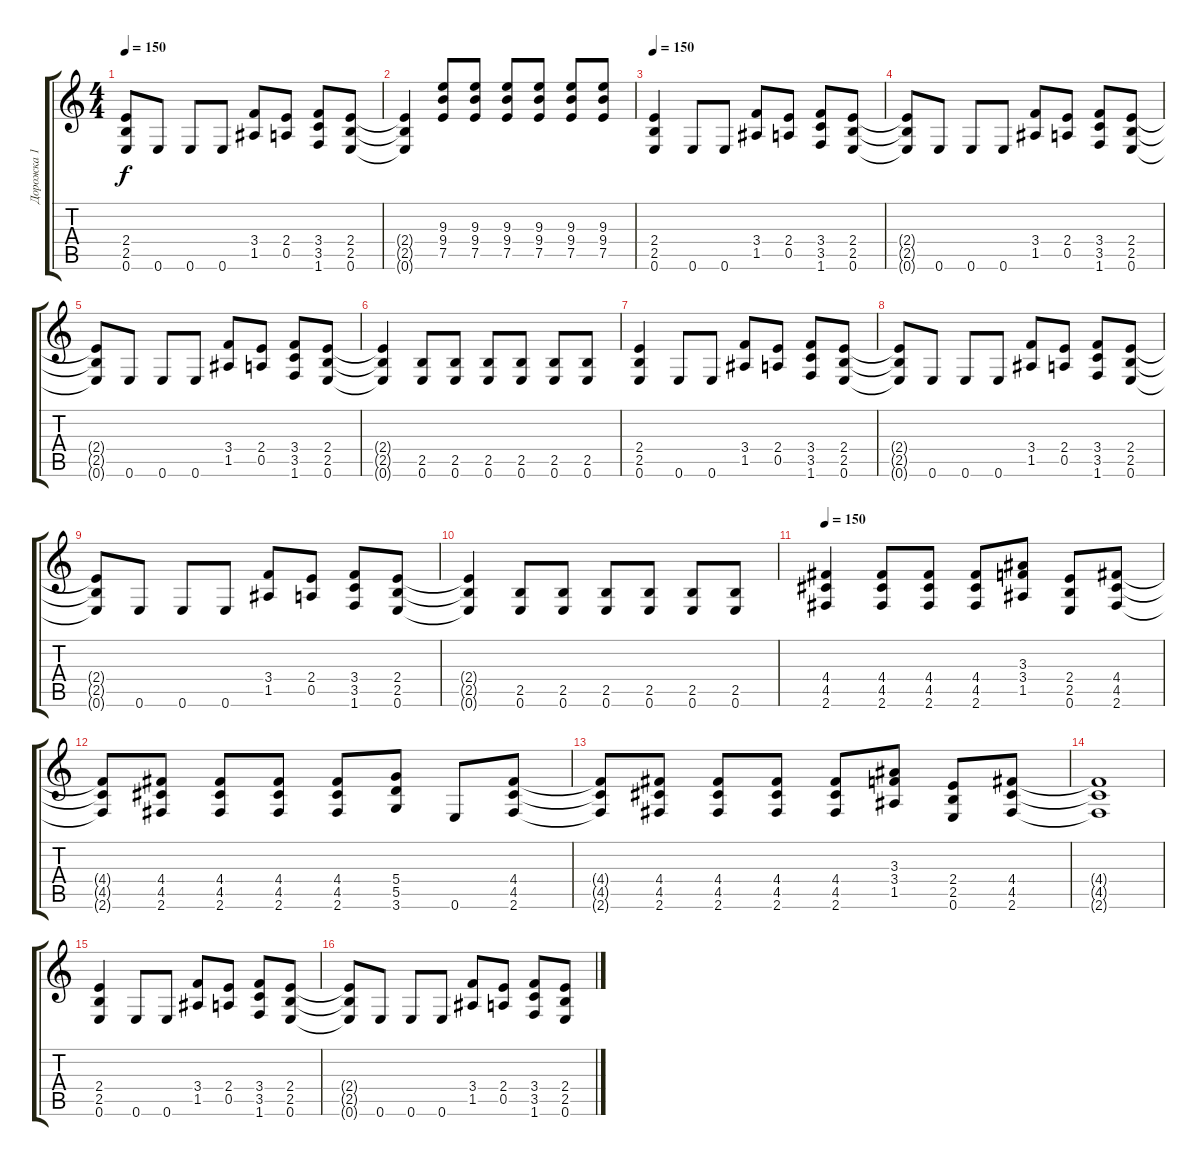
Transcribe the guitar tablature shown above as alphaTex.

\track ("Дорожка 1" "Дорожка 1") {instrument distortionguitar}
\staff {score tabs}
\tuning (E4 B3 G3 D3 A2 E2) {hide}
\ts (4 4)
\tempo 150
\clef g2
\ks c
(2.4{t} 2.5{t} 0.6{t}).8{dy f} 0.6.8 0.6.8 0.6.8 (3.4 1.5).8 (2.4 0.5).8 (3.4 3.5 1.6).8 (2.4 2.5 0.6).8 |
(2.4{t} 2.5{t} 0.6{t}).4 (9.3 9.4 7.5).8 (9.3 9.4 7.5).8 (9.3 9.4 7.5).8 (9.3 9.4 7.5).8 (9.3 9.4 7.5).8 (9.3 9.4 7.5).8 |
\tempo 150
(2.4 2.5 0.6).4 0.6.8 0.6.8 (3.4 1.5).8 (2.4 0.5).8 (3.4 3.5 1.6).8 (2.4 2.5 0.6).8 |
(2.4{t} 2.5{t} 0.6{t}).8 0.6.8 0.6.8 0.6.8 (3.4 1.5).8 (2.4 0.5).8 (3.4 3.5 1.6).8 (2.4 2.5 0.6).8 |
(2.4{t} 2.5{t} 0.6{t}).8 0.6.8 0.6.8 0.6.8 (3.4 1.5).8 (2.4 0.5).8 (3.4 3.5 1.6).8 (2.4 2.5 0.6).8 |
(2.4{t} 2.5{t} 0.6{t}).4 (2.5 0.6).8 (2.5 0.6).8 (2.5 0.6).8 (2.5 0.6).8 (2.5 0.6).8 (2.5 0.6).8 |
(2.4 2.5 0.6).4 0.6.8 0.6.8 (3.4 1.5).8 (2.4 0.5).8 (3.4 3.5 1.6).8 (2.4 2.5 0.6).8 |
(2.4{t} 2.5{t} 0.6{t}).8 0.6.8 0.6.8 0.6.8 (3.4 1.5).8 (2.4 0.5).8 (3.4 3.5 1.6).8 (2.4 2.5 0.6).8 |
(2.4{t} 2.5{t} 0.6{t}).8 0.6.8 0.6.8 0.6.8 (3.4 1.5).8 (2.4 0.5).8 (3.4 3.5 1.6).8 (2.4 2.5 0.6).8 |
(2.4{t} 2.5{t} 0.6{t}).4 (2.5 0.6).8 (2.5 0.6).8 (2.5 0.6).8 (2.5 0.6).8 (2.5 0.6).8 (2.5 0.6).8 |
\tempo 150
(4.4 4.5 2.6).4 (4.4 4.5 2.6).8 (4.4 4.5 2.6).8 (4.4 4.5 2.6).8 (3.3 3.4 1.5).8 (2.4 2.5 0.6).8 (4.4 4.5 2.6).8 |
(4.4{t} 4.5{t} 2.6{t}).8 (4.4 4.5 2.6).8 (4.4 4.5 2.6).8 (4.4 4.5 2.6).8 (4.4 4.5 2.6).8 (5.4 5.5 3.6).8 0.6.8 (4.4 4.5 2.6).8 |
(4.4{t} 4.5{t} 2.6{t}).8 (4.4 4.5 2.6).8 (4.4 4.5 2.6).8 (4.4 4.5 2.6).8 (4.4 4.5 2.6).8 (3.3 3.4 1.5).8 (2.4 2.5 0.6).8 (4.4 4.5 2.6).8 |
(4.4{t} 4.5{t} 2.6{t}).1 |
(2.4 2.5 0.6).4 0.6.8 0.6.8 (3.4 1.5).8 (2.4 0.5).8 (3.4 3.5 1.6).8 (2.4 2.5 0.6).8 |
(2.4{t} 2.5{t} 0.6{t}).8 0.6.8 0.6.8 0.6.8 (3.4 1.5).8 (2.4 0.5).8 (3.4 3.5 1.6).8 (2.4 2.5 0.6).8
